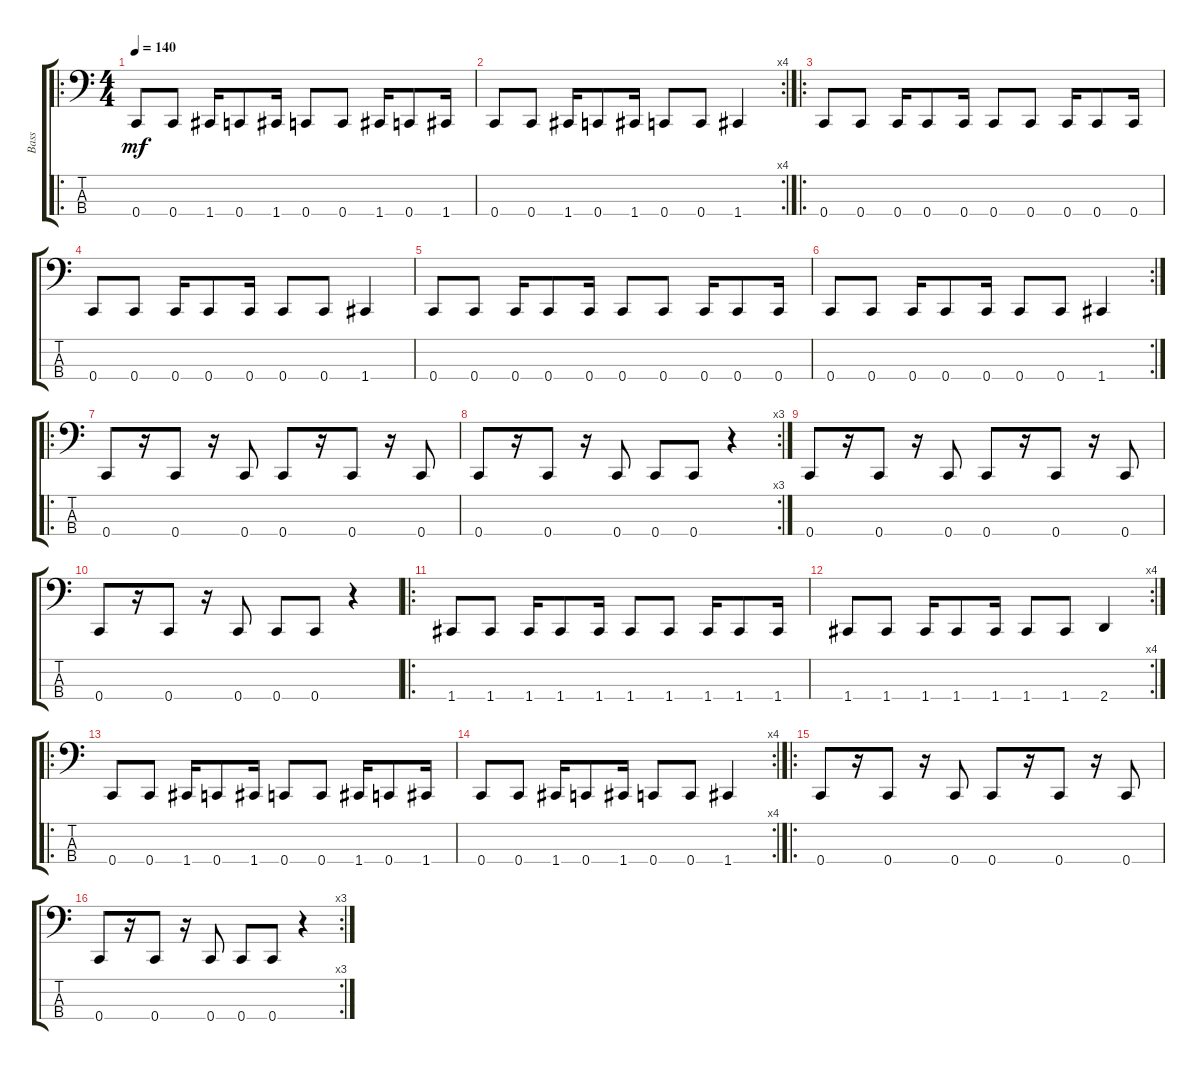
\track ("Bass" "Bass") {instrument electricbasspick}
\staff {score tabs}
\tuning (Db2 Ab1 Eb1 C1) {hide}
\ro
\ts (4 4)
\tempo 140
\clef f4
\ks c
0.4.8{dy mf instrument electricbasspick} 0.4.8 1.4.16 0.4.8 1.4.16 0.4.8 0.4.8 1.4.16 0.4.8 1.4.16 |
\rc 4
0.4.8 0.4.8 1.4.16 0.4.8 1.4.16 0.4.8 0.4.8 1.4.4 |
\ro
0.4.8 0.4.8 0.4.16 0.4.8 0.4.16 0.4.8 0.4.8 0.4.16 0.4.8 0.4.16 |
0.4.8 0.4.8 0.4.16 0.4.8 0.4.16 0.4.8 0.4.8 1.4.4 |
0.4.8 0.4.8 0.4.16 0.4.8 0.4.16 0.4.8 0.4.8 0.4.16 0.4.8 0.4.16 |
\rc 2
0.4.8 0.4.8 0.4.16 0.4.8 0.4.16 0.4.8 0.4.8 1.4.4 |
\ro
0.4.8 r.16 0.4.8 r.16 0.4.8 0.4.8 r.16 0.4.8 r.16 0.4.8 |
\rc 3
0.4.8 r.16 0.4.8 r.16 0.4.8 0.4.8 0.4.8 r.4 |
0.4.8 r.16 0.4.8 r.16 0.4.8 0.4.8 r.16 0.4.8 r.16 0.4.8 |
0.4.8 r.16 0.4.8 r.16 0.4.8 0.4.8 0.4.8 r.4 |
\ro
1.4.8 1.4.8 1.4.16 1.4.8 1.4.16 1.4.8 1.4.8 1.4.16 1.4.8 1.4.16 |
\rc 4
1.4.8 1.4.8 1.4.16 1.4.8 1.4.16 1.4.8 1.4.8 2.4.4 |
\ro
0.4.8 0.4.8 1.4.16 0.4.8 1.4.16 0.4.8 0.4.8 1.4.16 0.4.8 1.4.16 |
\rc 4
0.4.8 0.4.8 1.4.16 0.4.8 1.4.16 0.4.8 0.4.8 1.4.4 |
\ro
0.4.8 r.16 0.4.8 r.16 0.4.8 0.4.8 r.16 0.4.8 r.16 0.4.8 |
\rc 3
0.4.8 r.16 0.4.8 r.16 0.4.8 0.4.8 0.4.8 r.4
